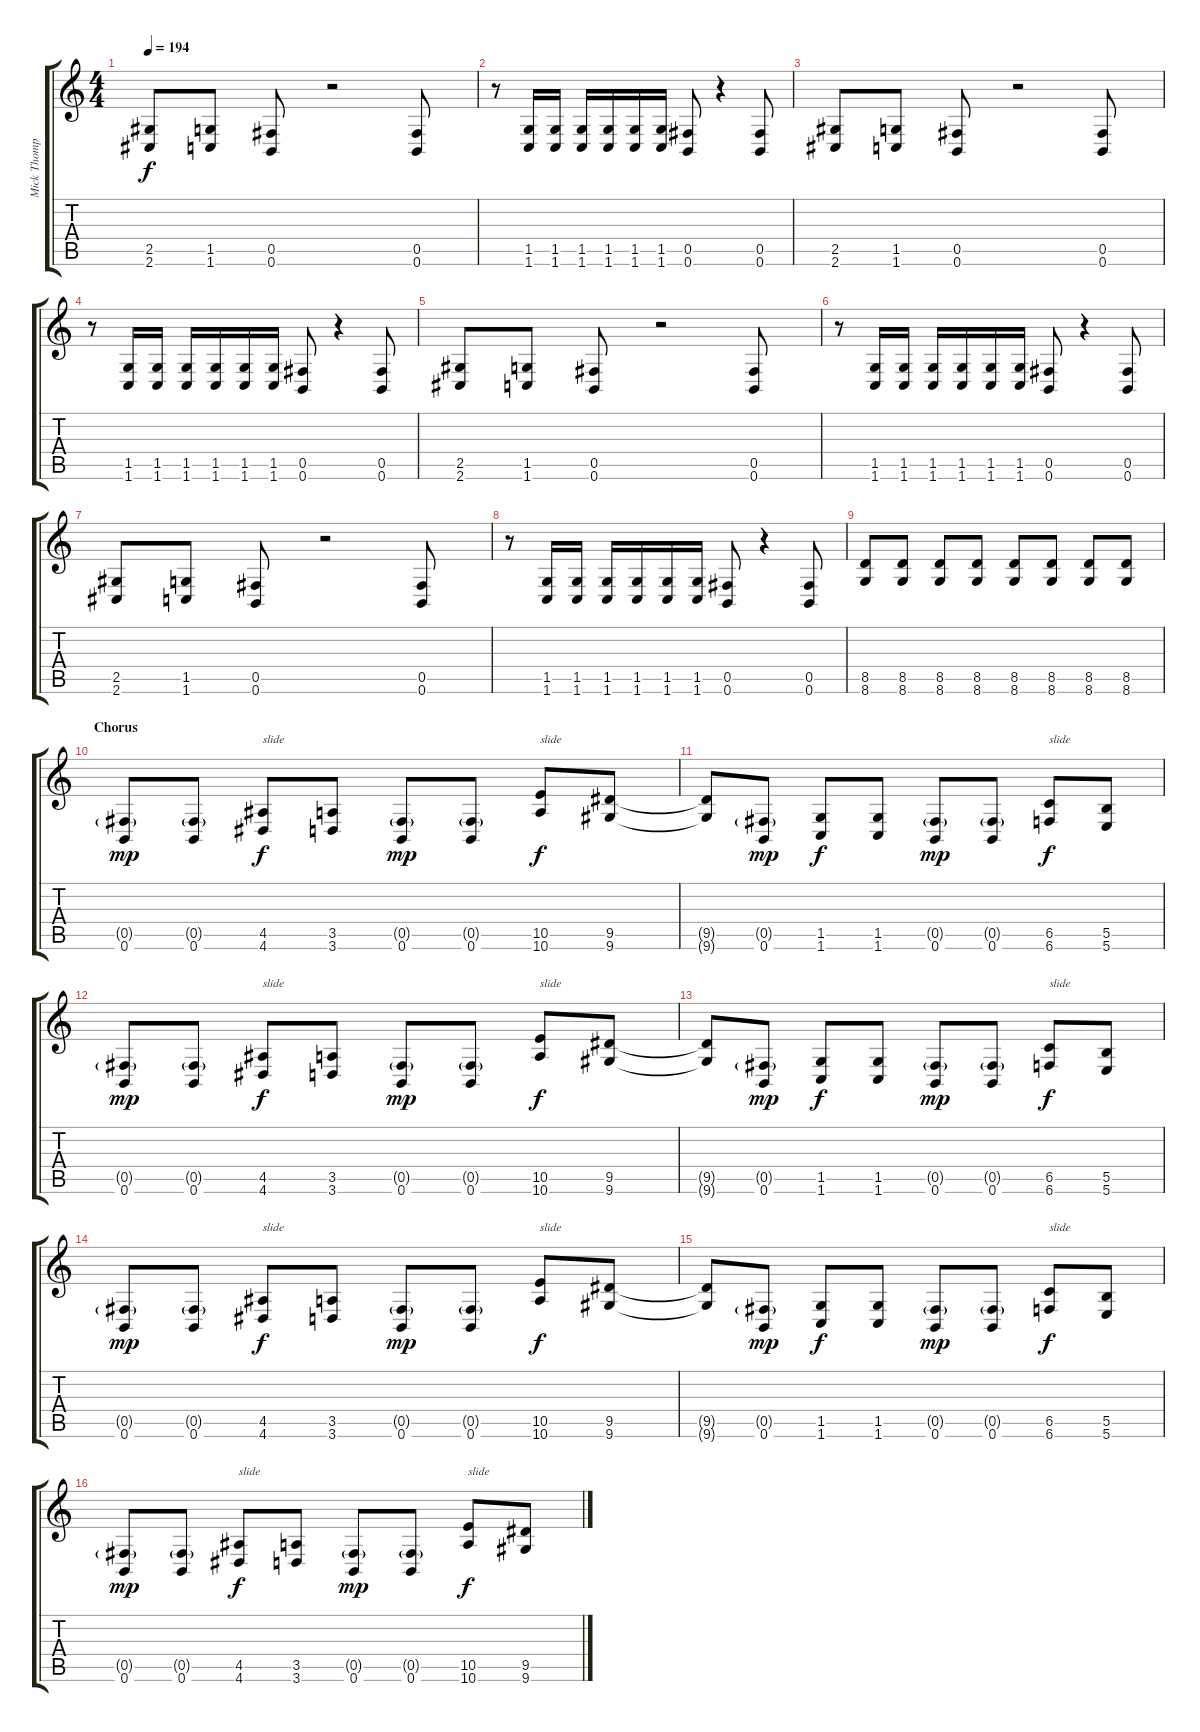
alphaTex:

\track ("Mick Thompson" "Mick Thomp") {instrument overdrivenguitar}
\staff {score tabs}
\tuning (Db4 Ab3 E3 B2 Gb2 B1) {hide}
\ts (4 4)
\tempo 194
\clef g2
\ks c
(2.5 2.6).8{dy f} (1.5 1.6).8 (0.5 0.6).8 r.2 (0.5 0.6).8 |
r.8 (1.5 1.6).16 (1.5 1.6).16 (1.5 1.6).16 (1.5 1.6).16 (1.5 1.6).16 (1.5 1.6).16 (0.5 0.6).8 r.4 (0.5 0.6).8 |
(2.5 2.6).8 (1.5 1.6).8 (0.5 0.6).8 r.2 (0.5 0.6).8 |
r.8 (1.5 1.6).16 (1.5 1.6).16 (1.5 1.6).16 (1.5 1.6).16 (1.5 1.6).16 (1.5 1.6).16 (0.5 0.6).8 r.4 (0.5 0.6).8 |
(2.5 2.6).8 (1.5 1.6).8 (0.5 0.6).8 r.2 (0.5 0.6).8 |
r.8 (1.5 1.6).16 (1.5 1.6).16 (1.5 1.6).16 (1.5 1.6).16 (1.5 1.6).16 (1.5 1.6).16 (0.5 0.6).8 r.4 (0.5 0.6).8 |
(2.5 2.6).8 (1.5 1.6).8 (0.5 0.6).8 r.2 (0.5 0.6).8 |
r.8 (1.5 1.6).16 (1.5 1.6).16 (1.5 1.6).16 (1.5 1.6).16 (1.5 1.6).16 (1.5 1.6).16 (0.5 0.6).8 r.4 (0.5 0.6).8 |
(8.5 8.6).8 (8.5 8.6).8 (8.5 8.6).8 (8.5 8.6).8 (8.5 8.6).8 (8.5 8.6).8 (8.5 8.6).8 (8.5 8.6).8 |
\section ("" "Chorus")
(0.5{g} 0.6).8{dy mp} (0.5{g} 0.6).8 (4.5 4.6).8{txt "slide" dy f} (3.5 3.6).8 (0.5{g} 0.6).8{dy mp} (0.5{g} 0.6).8 (10.5 10.6).8{txt "slide" dy f} (9.5 9.6).8 |
(9.5{t} 9.6{t}).8 (0.5{g} 0.6).8{dy mp} (1.5 1.6).8{dy f} (1.5 1.6).8 (0.5{g} 0.6).8{dy mp} (0.5{g} 0.6).8 (6.5 6.6).8{txt "slide" dy f} (5.5 5.6).8 |
(0.5{g} 0.6).8{dy mp} (0.5{g} 0.6).8 (4.5 4.6).8{txt "slide" dy f} (3.5 3.6).8 (0.5{g} 0.6).8{dy mp} (0.5{g} 0.6).8 (10.5 10.6).8{txt "slide" dy f} (9.5 9.6).8 |
(9.5{t} 9.6{t}).8 (0.5{g} 0.6).8{dy mp} (1.5 1.6).8{dy f} (1.5 1.6).8 (0.5{g} 0.6).8{dy mp} (0.5{g} 0.6).8 (6.5 6.6).8{txt "slide" dy f} (5.5 5.6).8 |
(0.5{g} 0.6).8{dy mp} (0.5{g} 0.6).8 (4.5 4.6).8{txt "slide" dy f} (3.5 3.6).8 (0.5{g} 0.6).8{dy mp} (0.5{g} 0.6).8 (10.5 10.6).8{txt "slide" dy f} (9.5 9.6).8 |
(9.5{t} 9.6{t}).8 (0.5{g} 0.6).8{dy mp} (1.5 1.6).8{dy f} (1.5 1.6).8 (0.5{g} 0.6).8{dy mp} (0.5{g} 0.6).8 (6.5 6.6).8{txt "slide" dy f} (5.5 5.6).8 |
(0.5{g} 0.6).8{dy mp} (0.5{g} 0.6).8 (4.5 4.6).8{txt "slide" dy f} (3.5 3.6).8 (0.5{g} 0.6).8{dy mp} (0.5{g} 0.6).8 (10.5 10.6).8{txt "slide" dy f} (9.5 9.6).8
